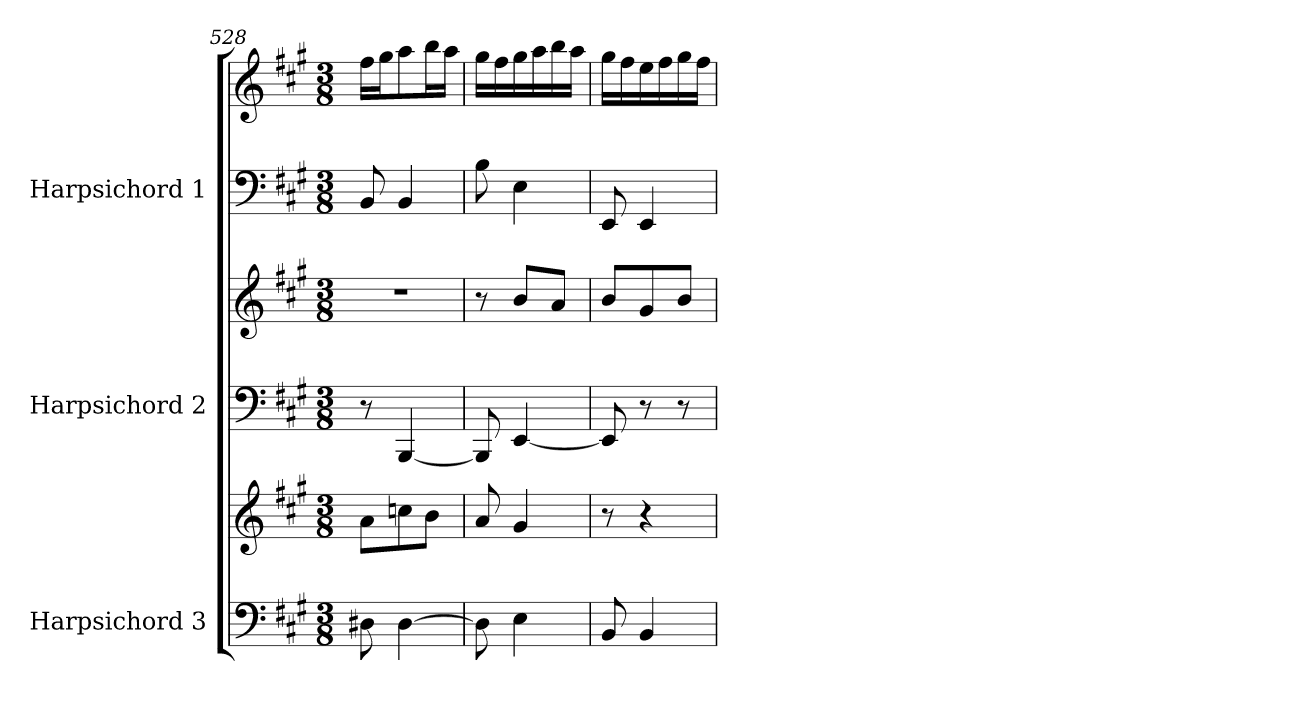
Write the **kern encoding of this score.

**kern	**kern	**kern	**kern	**kern	**kern
*part3	*part3	*part2	*part2	*part1	*part1
*staff6	*staff5	*staff4	*staff3	*staff2	*staff1
*I"Harpsichord 3	*	*I"Harpsichord 2	*	*I"Harpsichord 1	*
*I'Hp	*	*I'Hp	*	*I'Hp	*
*clefF4	*clefG2	*clefF4	*clefG2	*clefF4	*clefG2
*k[f#c#g#]	*k[f#c#g#]	*k[f#c#g#]	*k[f#c#g#]	*k[f#c#g#]	*k[f#c#g#]
*M3/8	*M3/8	*M3/8	*M3/8	*M3/8	*M3/8
=528	=528	=528	=528	=528	=528
8D#X\	8a\L	8r	4.r	8BB/	16ff#\LL
.	.	.	.	.	16gg#\J
[4D#\	8ccn\	[4BBB/	.	4BB/	8aa\
.	8b\J	.	.	.	16bb\L
.	.	.	.	.	16aa\JJ
=529	=529	=529	=529	=529	=529
8D#\]	8a/	8BBB/]	8r	8B\	16gg#\LL
.	.	.	.	.	16ff#\
4E\	4g#/	[4EE/	8b/L	4E\	16gg#\
.	.	.	.	.	16aa\
.	.	.	8a/J	.	16bb\
.	.	.	.	.	16aa\JJ
!!LO:PB:g=z
=530	=530	=530	=530	=530	=530
8BB/	8r	8EE/]	8b/L	8EE/	16gg#\LL
.	.	.	.	.	16ff#\
4BB/	4r	8r	8g#/	4EE/	16ee\
.	.	.	.	.	16ff#\
.	.	8r	8b/J	.	16gg#\
.	.	.	.	.	16ff#\JJ
=	=	=	=	=	=
*-	*-	*-	*-	*-	*-
